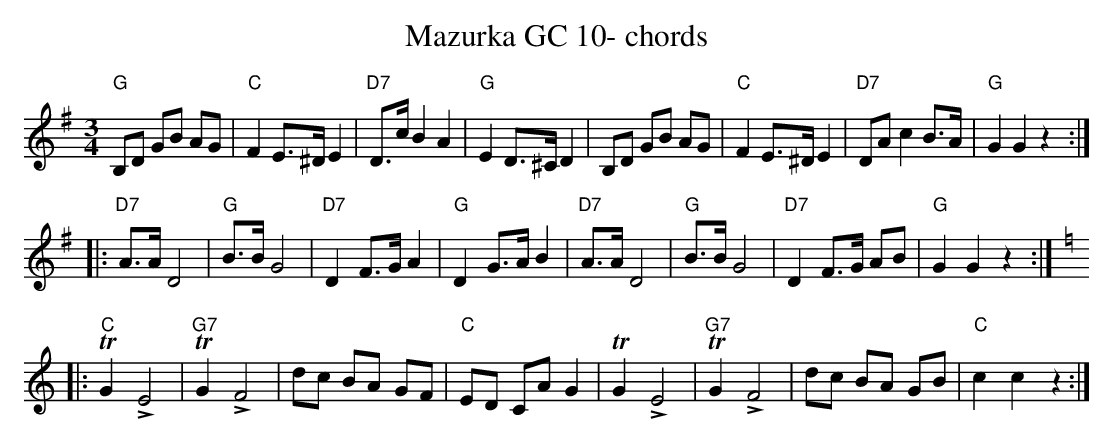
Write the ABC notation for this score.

X:1
T:Mazurka GC 10- chords
M:3/4
L:1/8
K:Gmaj%%MIDI gchordon
"G"B,D GB AG | "C"F2 E>^D E2 | "D7"D>c B2A2 | "G"E2 D>^C D2 | B,D GB AG | "C"F2 E>^D E2 | "D7"DA c2 B>A | "G"G2G2z2 ::
"D7"A>A D4 | "G"B>B G4 | "D7"D2 F>G A2 | "G"D2 G>A B2 | "D7"A>A D4 | "G"B>B G4 | "D7"D2F>G AB | "G"G2G2 z2 :: [K:Cmaj]
"C"TG2 !>!E4 |"G7" TG2 !>!F4 | dc BA GF | "C"ED CA G2 | TG2 !>!E4 | "G7"TG2 !>!F4 | dc BA GB | "C"c2c2z2 :|
